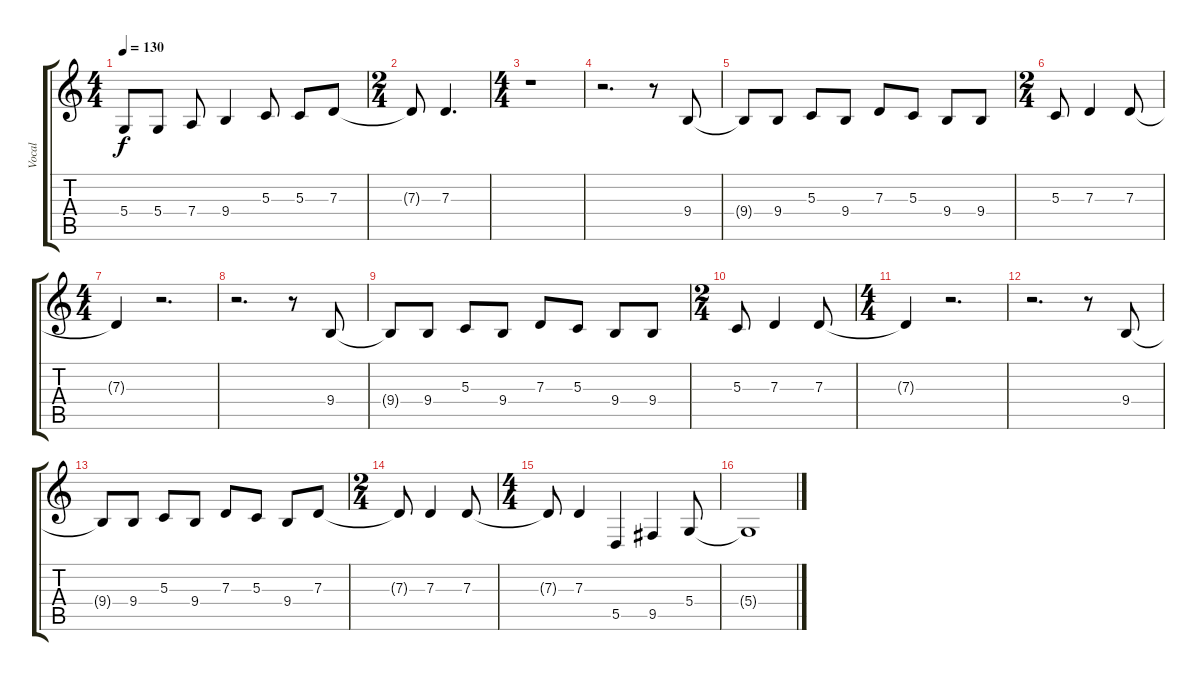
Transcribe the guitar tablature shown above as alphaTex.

\track ("Vocal" "Vocal") {instrument englishhorn}
\staff {score tabs}
\tuning (E4 B3 G3 D3 A2 E2) {hide}
\ts (4 4)
\tempo 130
\clef g2
\ks c
5.4{t}.8{dy f} 5.4.8 7.4.8 9.4.4 5.3.8 5.3.8 7.3.8 |
\ts (2 4)
7.3{t}.8 7.3.4{d} |
\ts (4 4)
r.1 |
r.2{d} r.8 9.4.8 |
9.4{t}.8 9.4.8 5.3.8 9.4.8 7.3.8 5.3.8 9.4.8 9.4.8 |
\ts (2 4)
5.3.8 7.3.4 7.3.8 |
\ts (4 4)
7.3{t}.4 r.2{d} |
r.2{d} r.8 9.4.8 |
9.4{t}.8 9.4.8 5.3.8 9.4.8 7.3.8 5.3.8 9.4.8 9.4.8 |
\ts (2 4)
5.3.8 7.3.4 7.3.8 |
\ts (4 4)
7.3{t}.4 r.2{d} |
r.2{d} r.8 9.4.8 |
9.4{t}.8 9.4.8 5.3.8 9.4.8 7.3.8 5.3.8 9.4.8 7.3.8 |
\ts (2 4)
7.3{t}.8 7.3.4 7.3.8 |
\ts (4 4)
7.3{t}.8 7.3.4 5.5.4 9.5.4 5.4.8 |
5.4{t}.1
